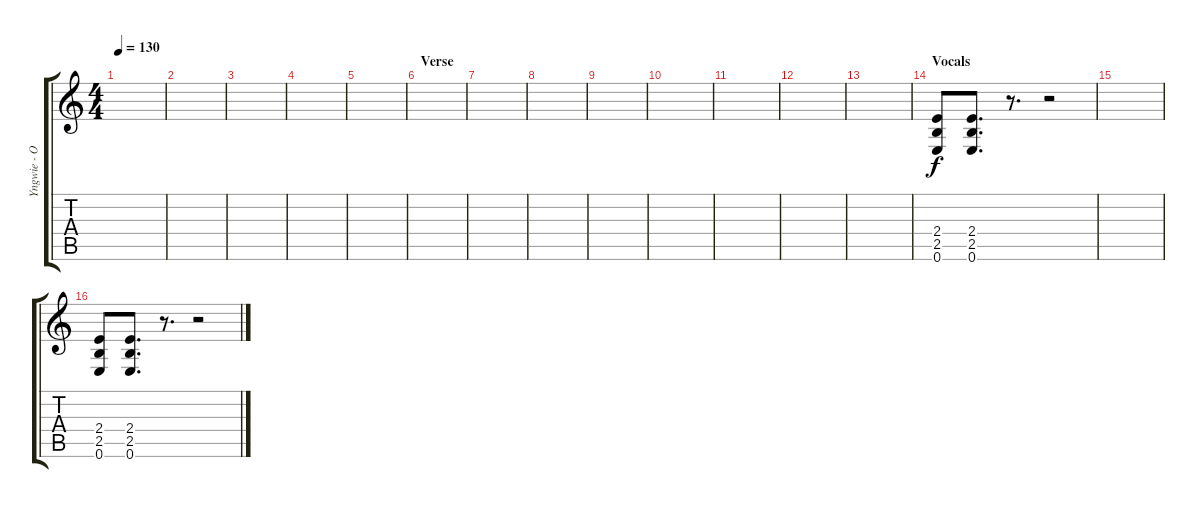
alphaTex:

\track ("Yngwie - Overdub" "Yngwie - O") {instrument distortionguitar}
\staff {score tabs}
\tuning (E4 B3 G3 D3 A2 E2) {hide}
\ts (4 4)
\tempo 130
\clef g2
\ks c
|
|
|
|
|
\section ("" "Verse")
|
|
|
|
|
|
|
|
\section ("" "Vocals")
(2.4 2.5 0.6).8 (2.4 2.5 0.6).8{d} r.8{d} r.2 |
|
(2.4 2.5 0.6).8 (2.4 2.5 0.6).8{d} r.8{d} r.2
